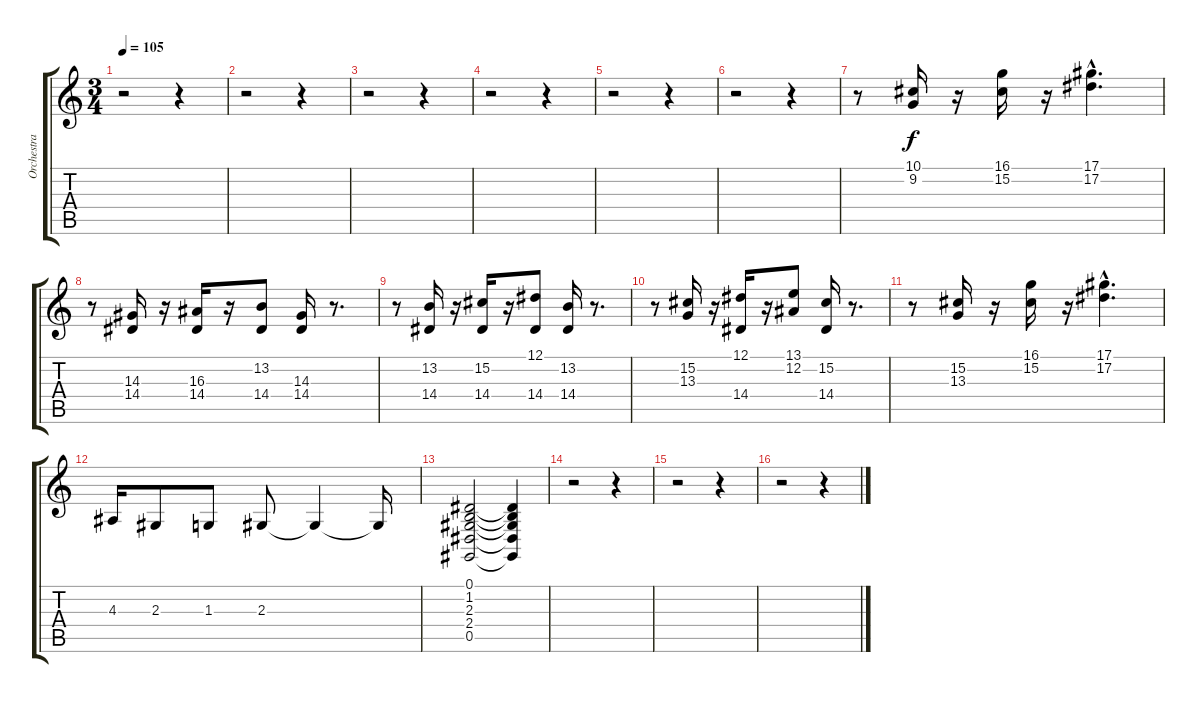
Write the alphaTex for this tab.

\track ("Orchestra Hit" "Orchestra ") {instrument orchestrahit}
\staff {score tabs}
\tuning (Eb4 Bb3 Gb3 Db3 Ab2 Eb2) {hide}
\ts (3 4)
\tempo 105
\clef g2
\ks c
r.2{dy f} r.4 |
r.2 r.4 |
r.2 r.4 |
r.2 r.4 |
r.2 r.4 |
r.2 r.4 |
r.8 (10.1 9.2).16 r.16 (16.1 15.2).16 r.16 (17.1{hac} 17.2{hac}).4{d} |
r.8 (14.3 14.4).16 r.16 (16.3 14.4).16 r.16 (13.2 14.4).8 (14.3 14.4).16 r.8{d} |
r.8 (13.2 14.4).16 r.16 (15.2 14.4).16 r.16 (12.1 14.4).8 (13.2 14.4).16 r.8{d} |
r.8 (15.2 13.3).16 r.16 (12.1 14.4).16 r.16 (13.1 12.2).8 (15.2 14.4).16 r.8{d} |
r.8 (15.2 13.3).16 r.16 (16.1 15.2).16 r.16 (17.1{hac} 17.2{hac}).4{d} |
4.3.16 2.3.8 1.3.8 2.3.8 2.3{t}.4 2.3{t}.16 |
(0.1 1.2 2.3 2.4 0.5).2 (0.1{t} 1.2{t} 2.3{t} 2.4{t} 0.5{t}).4 |
r.2 r.4 |
r.2 r.4 |
r.2 r.4
